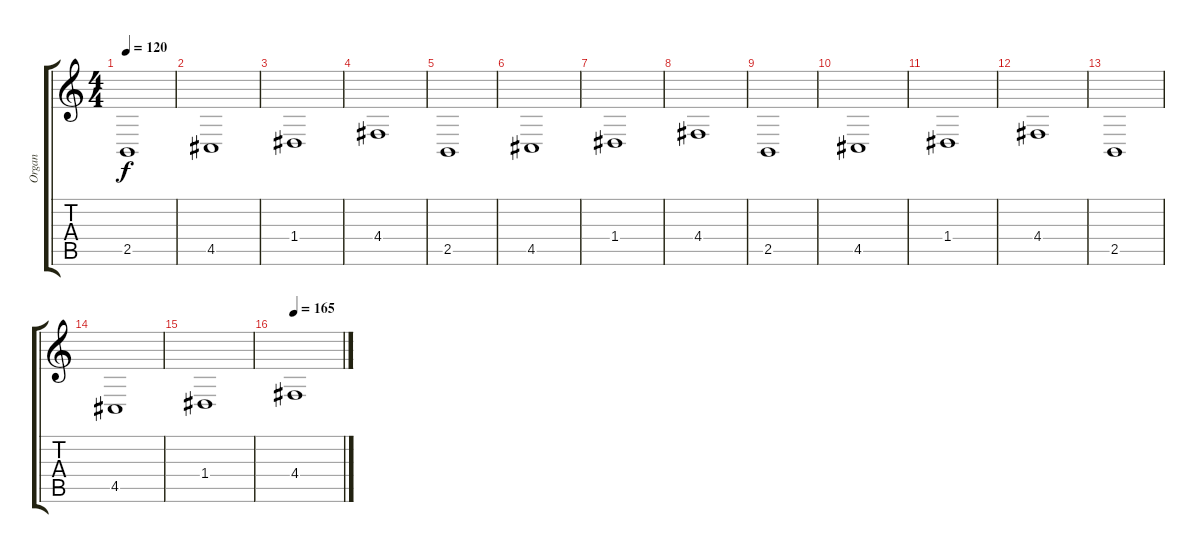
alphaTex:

\track ("Organ" "Organ") {instrument rockorgan}
\staff {score tabs}
\tuning (E4 B3 G3 D3 A2 E2) {hide}
\ts (4 4)
\tempo 120
\clef g2
\ks c
2.5.1{dy f} |
4.5.1 |
1.4.1 |
4.4.1 |
2.5.1 |
4.5.1 |
1.4.1 |
4.4.1 |
2.5.1 |
4.5.1 |
1.4.1 |
4.4.1 |
2.5.1 |
4.5.1 |
1.4.1 |
\tempo 165
4.4.1
